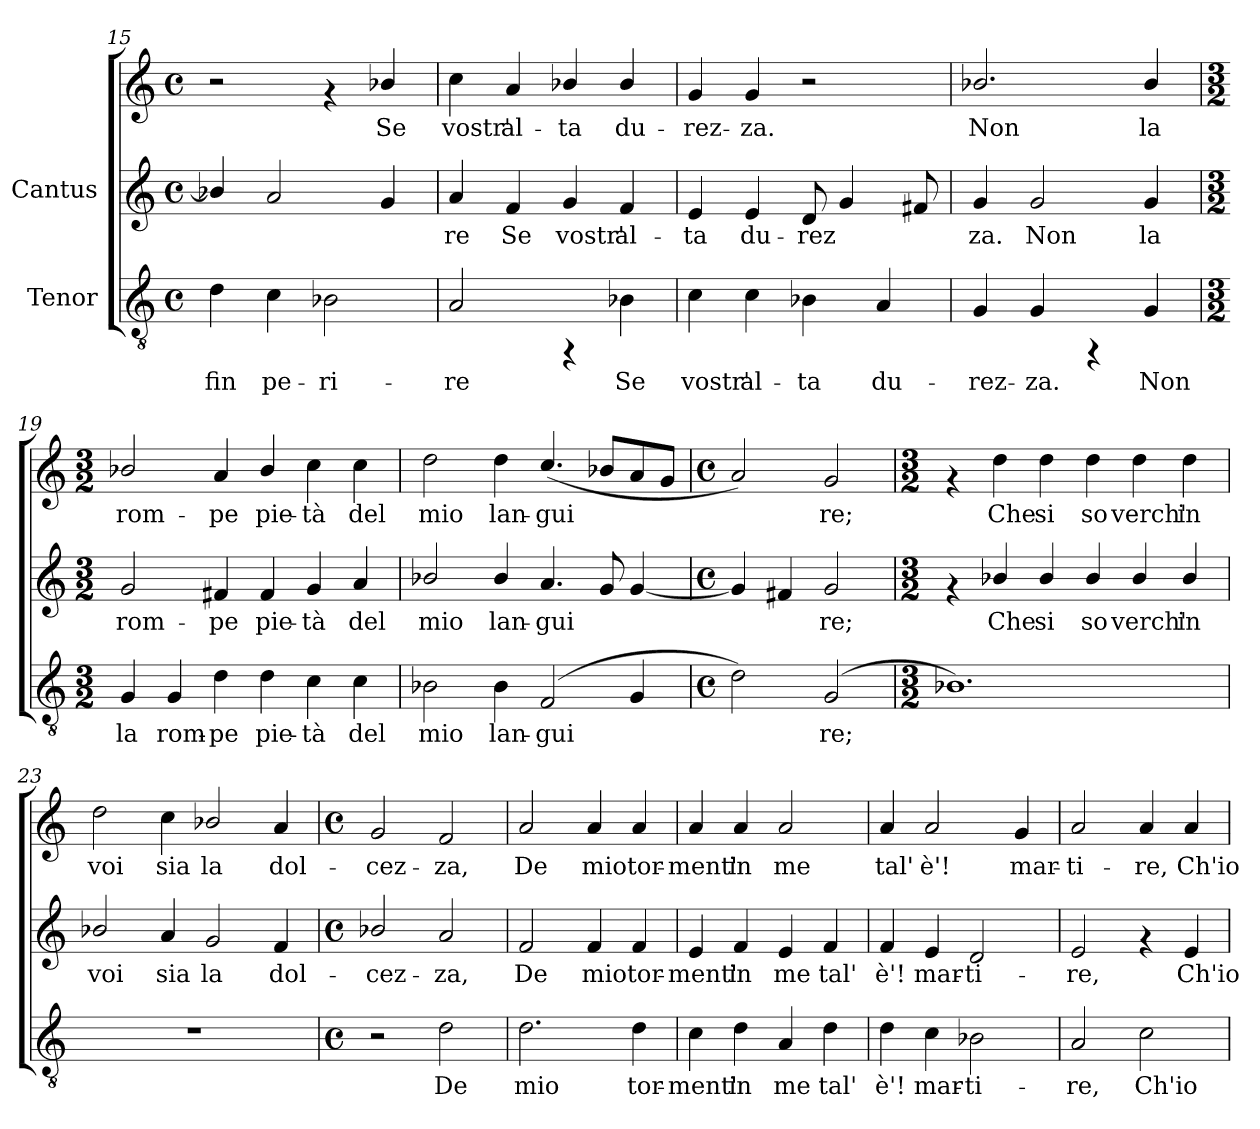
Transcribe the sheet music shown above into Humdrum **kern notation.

**kern	**text	**kern	**text	**kern	**text
*part2	*part2	*part1	*part1	*part1	*part1
*staff3	*staff3	*staff2	*staff2	*staff1	*staff1
*I"Tenor	*	*I"Cantus	*	*	*
*clefGv2	*	*clefG2	*	*clefG2	*
*M4/4	*	*M4/4	*	*M4/4	*
*met(c)	*	*met(c)	*	*met(c)	*
=15	=15	=15	=15	=15	=15
!	!LO:LY:b:cj	!	!	!	!
4d\	fin	4b-X/]	.	2r	.
!	!LO:LY:b:cj	!	!	!	!
4c\	pe-	2a/	.	.	.
!	!LO:LY:b:cj	!	!	!	!
2B-X\	-ri-	.	.	4rf	.
!	!	!	!	!	!LO:LY:b:cj
.	.	4g/	.	4b-X/	Se
=16	=16	=16	=16	=16	=16
!	!LO:LY:b:cj	!	!LO:LY:b:cj	!	!LO:LY:b:cj
2A/	-re	4a/	-re	4cc\	vostr'
!	!	!	!LO:LY:b:cj	!	!LO:LY:b:cj
.	.	4f/	Se	4a/	al-
!	!	!	!LO:LY:b:cj	!	!LO:LY:b:cj
4rFF	.	4g/	vostr'	4b-X/	-ta
!	!LO:LY:b:cj	!	!LO:LY:b:cj	!	!LO:LY:b:cj
4B-X\	Se	4f/	al-	4b-/	du-
=17	=17	=17	=17	=17	=17
!	!LO:LY:b:cj	!	!LO:LY:b:cj	!	!LO:LY:b:cj
4c\	vostr'	4e/	ta	4g/	-rez-
!	!LO:LY:b:cj	!	!LO:LY:b:cj	!	!LO:LY:b:cj
4c\	al-	4e/	du-	4g/	-za.
!	!LO:LY:b:cj	!	!LO:LY:b:cj	!	!
4B-X\	-ta	8d/	-rez-	2r	.
!	!	!	!LO:LY:b:cj	!	!
.	.	4g/	--	.	.
!	!LO:LY:b:cj	!	!	!	!
4A/	du-	.	.	.	.
!	!	!	!LO:LY:b:cj	!	!
.	.	8f#X/	--	.	.
!!LO:PB:g=z
=18	=18	=18	=18	=18	=18
!	!LO:LY:b:cj	!	!LO:LY:b:cj	!	!LO:LY:b:cj
4G/	-rez-	4g/	za.	2.b-X/	-Non
!	!LO:LY:b:cj	!	!LO:LY:b:cj	!	!
4G/	-za.	2g/	Non	.	.
4rFF	.	.	.	.	.
!	!LO:LY:b:cj	!	!LO:LY:b:cj	!	!LO:LY:b:cj
4G/	Non	4g/	la	4b-/	la
=19	=19	=19	=19	=19	=19
*M3/2	*	*M3/2	*	*M3/2	*
!	!LO:LY:b:cj	!	!LO:LY:b:cj	!	!LO:LY:b:cj
4G/	la	2g/	rom-	2b-X/	rom-
!	!LO:LY:b:cj	!	!	!	!
4G/	rom-	.	.	.	.
!	!LO:LY:b:cj	!	!LO:LY:b:cj	!	!LO:LY:b:cj
4d\	-pe	4f#X/	-pe	4a/	-pe
!	!LO:LY:b:cj	!	!LO:LY:b:cj	!	!LO:LY:b:cj
4d\	pie-	4f#/	pie-	4b-/	pie-
!	!LO:LY:b:cj	!	!LO:LY:b:cj	!	!LO:LY:b:cj
4c\	-tà	4g/	-tà	4cc\	-tà
!	!LO:LY:b:cj	!	!LO:LY:b:cj	!	!LO:LY:b:cj
4c\	del	4a/	del	4cc\	del
=20	=20	=20	=20	=20	=20
!	!LO:LY:b:cj	!	!LO:LY:b:cj	!	!LO:LY:b:cj
2B-X\	mio	2b-X/	-mio	2dd\	mio
!	!LO:LY:b:cj	!	!LO:LY:b:cj	!	!LO:LY:b:cj
4B-\	lan-	4b-/	lan-	4dd\	lan-
!	!LO:LY:b:cj	!	!LO:LY:b:cj	!	!LO:LY:b:cj
(<2F/	-gui-	4.a/	-gui-	(<4.cc/	-gui-
!	!	!	!LO:LY:b:cj	!	!LO:LY:b:cj
.	.	8g/	--	8b-X/L	--
!	!LO:LY:b:cj	!	!LO:LY:b:cj	!	!LO:LY:b:cj
4G/	--	[<4g/	--	8a/	--
!	!	!	!	!	!LO:LY:b:cj
.	.	.	.	8g/J	--
=21	=21	=21	=21	=21	=21
*M4/4	*	*M4/4	*	*M4/4	*
*met(c)	*	*met(c)	*	*met(c)	*
!	!LO:LY:b:cj	!	!LO:LY:b:cj	!	!LO:LY:b:cj
2d\)	-	4g/]	.	2a/)	-
!	!	!	!LO:LY:b:cj	!	!
.	.	4f#X/	.	.	.
!	!LO:LY:b:cj	!	!LO:LY:b:cj	!	!LO:LY:b:cj
(<2G/	re;	2g/	re;	2g/	re;
!!LO:LB:g=z
=22	=22	=22	=22	=22	=22
*M3/2	*	*M3/2	*	*M3/2	*
1.B-X)	.	4rf	.	4rf	.
!	!	!	!LO:LY:b:cj	!	!LO:LY:b:cj
.	.	4b-X/	Che	4dd\	Che
!	!	!	!LO:LY:b:cj	!	!LO:LY:b:cj
.	.	4b-/	si	4dd\	si
!	!	!	!LO:LY:b:cj	!	!LO:LY:b:cj
.	.	4b-/	so	4dd\	so
!	!	!	!LO:LY:b:cj	!	!LO:LY:b:cj
.	.	4b-/	verch'	4dd\	verch'
!	!	!	!LO:LY:b:cj	!	!LO:LY:b:cj
.	.	4b-/	in	4dd\	in
=23	=23	=23	=23	=23	=23
!	!	!	!LO:LY:b:cj	!	!LO:LY:b:cj
1.r	.	2b-X/	-voi	2dd\	voi
!	!	!	!LO:LY:b:cj	!	!LO:LY:b:cj
.	.	4a/	sia	4cc\	sia
!	!	!	!LO:LY:b:cj	!	!LO:LY:b:cj
.	.	2g/	la	2b-X/	la
!	!	!	!LO:LY:b:cj	!	!LO:LY:b:cj
.	.	4f/	dol-	4a/	dol-
=24	=24	=24	=24	=24	=24
*M4/4	*	*M4/4	*	*M4/4	*
*met(c)	*	*met(c)	*	*met(c)	*
!	!	!	!LO:LY:b:cj	!	!LO:LY:b:cj
2r	.	2b-X/	cez-	2g/	-cez-
!	!LO:LY:b:cj	!	!LO:LY:b:cj	!	!LO:LY:b:cj
2d\	De	2a/	-za,	2f/	-za,
=25	=25	=25	=25	=25	=25
!	!LO:LY:b:cj	!	!LO:LY:b:cj	!	!LO:LY:b:cj
2.d\	mio	2f/	-De	2a/	De
!	!	!	!LO:LY:b:cj	!	!LO:LY:b:cj
.	.	4f/	mio	4a/	mio
!	!LO:LY:b:cj	!	!LO:LY:b:cj	!	!LO:LY:b:cj
4d\	tor-	4f/	tor-	4a/	tor-
!!LO:LB:g=z
=26	=26	=26	=26	=26	=26
!	!LO:LY:b:cj	!	!LO:LY:b:cj	!	!LO:LY:b:cj
4c\	-ment'	4e/	ment'	4a/	-ment'
!	!LO:LY:b:cj	!	!LO:LY:b:cj	!	!LO:LY:b:cj
4d\	in	4f/	in	4a/	in
!	!LO:LY:b:cj	!	!LO:LY:b:cj	!	!LO:LY:b:cj
4A/	me	4e/	me	2a/	me
!	!LO:LY:b:cj	!	!LO:LY:b:cj	!	!
4d\	tal'	4f/	tal'	.	.
=27	=27	=27	=27	=27	=27
!	!LO:LY:b:cj	!	!LO:LY:b:cj	!	!LO:LY:b:cj
4d\	è'!	4f/	-è'!	4a/	tal'
!	!LO:LY:b:cj	!	!LO:LY:b:cj	!	!LO:LY:b:cj
4c\	mar-	4e/	mar-	2a/	è'!
!	!LO:LY:b:cj	!	!LO:LY:b:cj	!	!
2B-X\	-ti-	2d/	-ti-	.	.
!	!	!	!	!	!LO:LY:b:cj
.	.	.	.	4g/	mar-
=28	=28	=28	=28	=28	=28
!	!LO:LY:b:cj	!	!LO:LY:b:cj	!	!LO:LY:b:cj
2A/	-re,	2e/	re,	2a/	-ti-
!	!LO:LY:b:cj	!	!	!	!LO:LY:b:cj
2c\	Ch'io	4rf	.	4a/	-re,
!	!	!	!LO:LY:b:cj	!	!LO:LY:b:cj
.	.	4e/	Ch'io	4a/	Ch'io
=	=	=	=	=	=
*-	*-	*-	*-	*-	*-
